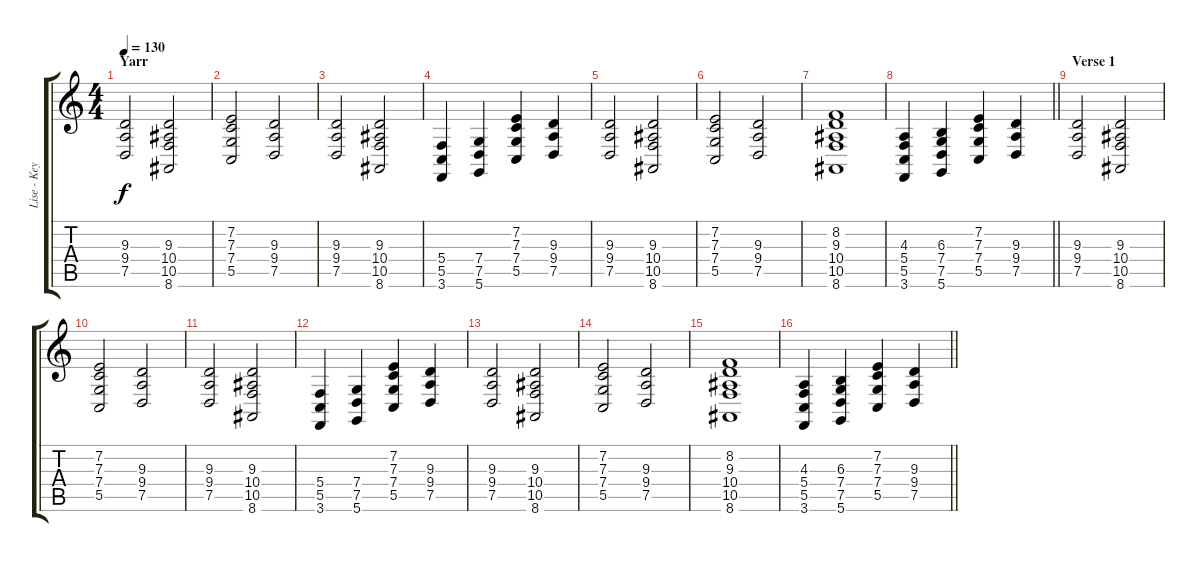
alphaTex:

\track ("Lise - Keyboards" "Lise - Key") {instrument synthstrings2}
\staff {score tabs}
\tuning (D4 A3 F3 C3 G2 D2) {hide}
\ts (4 4)
\section ("" "Yarr")
\tempo 130
\clef g2
\ks c
(9.3 9.4 7.5).2{dy f} (9.3 10.4 10.5 8.6).2 |
(7.2 7.3 7.4 5.5).2 (9.3 9.4 7.5).2 |
(9.3 9.4 7.5).2 (9.3 10.4 10.5 8.6).2 |
(5.4 5.5 3.6).4 (7.4 7.5 5.6).4 (7.2 7.3 7.4 5.5).4 (9.3 9.4 7.5).4 |
(9.3 9.4 7.5).2 (9.3 10.4 10.5 8.6).2 |
(7.2 7.3 7.4 5.5).2 (9.3 9.4 7.5).2 |
(8.2 9.3 10.4 10.5 8.6).1 |
\barLineRight lightlight
(4.3 5.4 5.5 3.6).4 (6.3 7.4 7.5 5.6).4 (7.2 7.3 7.4 5.5).4 (9.3 9.4 7.5).4 |
\section ("" "Verse 1")
(9.3 9.4 7.5).2 (9.3 10.4 10.5 8.6).2 |
(7.2 7.3 7.4 5.5).2 (9.3 9.4 7.5).2 |
(9.3 9.4 7.5).2 (9.3 10.4 10.5 8.6).2 |
(5.4 5.5 3.6).4 (7.4 7.5 5.6).4 (7.2 7.3 7.4 5.5).4 (9.3 9.4 7.5).4 |
(9.3 9.4 7.5).2 (9.3 10.4 10.5 8.6).2 |
(7.2 7.3 7.4 5.5).2 (9.3 9.4 7.5).2 |
(8.2 9.3 10.4 10.5 8.6).1 |
\barLineRight lightlight
(4.3 5.4 5.5 3.6).4 (6.3 7.4 7.5 5.6).4 (7.2 7.3 7.4 5.5).4 (9.3 9.4 7.5).4
